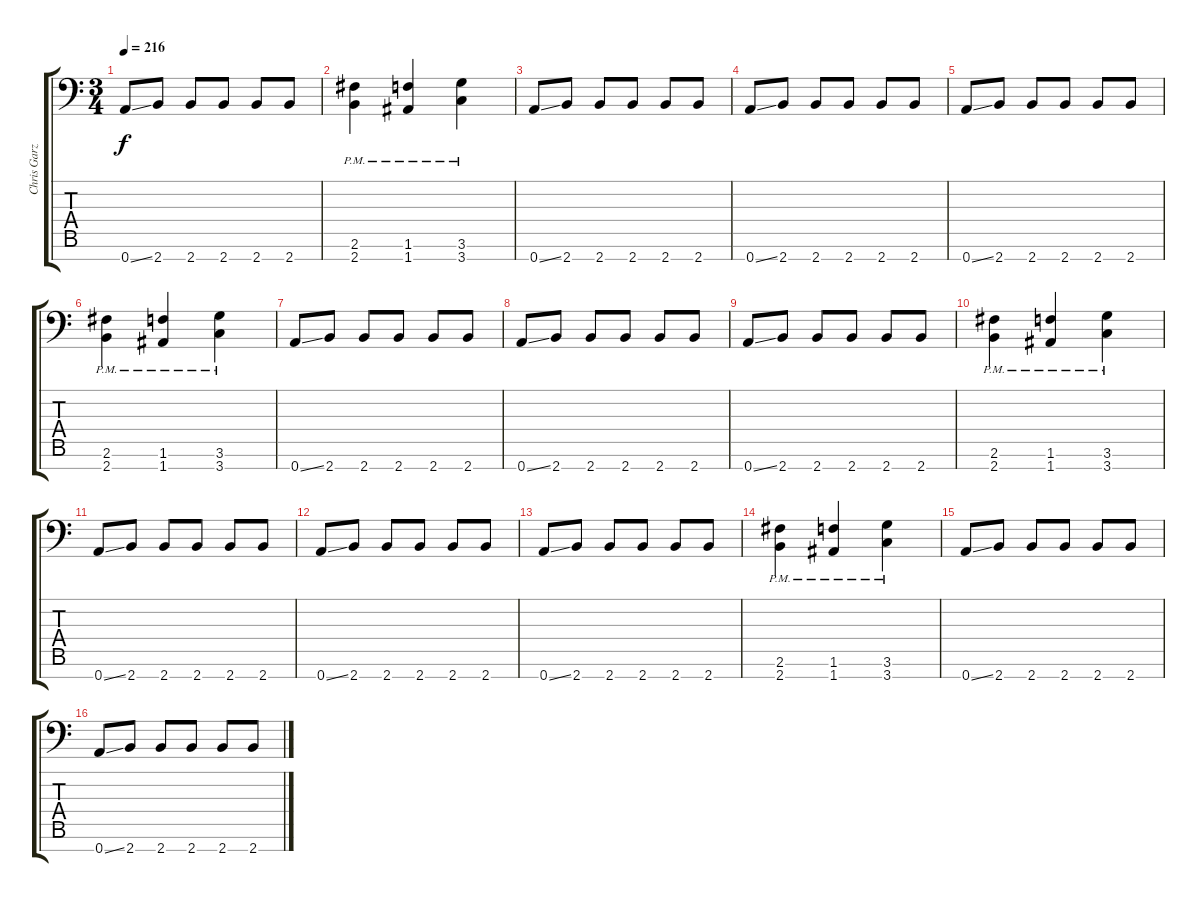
\track ("Chris Garza" "Chris Garz") {instrument distortionguitar}
\staff {score tabs}
\tuning (E4 B3 G3 D3 A2 E2 A1) {hide}
\ts (3 4)
\tempo 216
\clef f4
\ks c
0.7{ss}.8{dy f} 2.7.8 2.7.8 2.7.8 2.7.8 2.7.8 |
(2.6{pm} 2.7{pm}).4 (1.6{pm} 1.7{pm}).4 (3.6{pm} 3.7{pm}).4 |
0.7{ss}.8 2.7.8 2.7.8 2.7.8 2.7.8 2.7.8 |
0.7{ss}.8 2.7.8 2.7.8 2.7.8 2.7.8 2.7.8 |
0.7{ss}.8 2.7.8 2.7.8 2.7.8 2.7.8 2.7.8 |
(2.6{pm} 2.7{pm}).4 (1.6{pm} 1.7{pm}).4 (3.6{pm} 3.7{pm}).4 |
0.7{ss}.8 2.7.8 2.7.8 2.7.8 2.7.8 2.7.8 |
0.7{ss}.8 2.7.8 2.7.8 2.7.8 2.7.8 2.7.8 |
0.7{ss}.8 2.7.8 2.7.8 2.7.8 2.7.8 2.7.8 |
(2.6{pm} 2.7{pm}).4 (1.6{pm} 1.7{pm}).4 (3.6{pm} 3.7{pm}).4 |
0.7{ss}.8 2.7.8 2.7.8 2.7.8 2.7.8 2.7.8 |
0.7{ss}.8 2.7.8 2.7.8 2.7.8 2.7.8 2.7.8 |
0.7{ss}.8 2.7.8 2.7.8 2.7.8 2.7.8 2.7.8 |
(2.6{pm} 2.7{pm}).4 (1.6{pm} 1.7{pm}).4 (3.6{pm} 3.7{pm}).4 |
0.7{ss}.8 2.7.8 2.7.8 2.7.8 2.7.8 2.7.8 |
0.7{ss}.8 2.7.8 2.7.8 2.7.8 2.7.8 2.7.8
